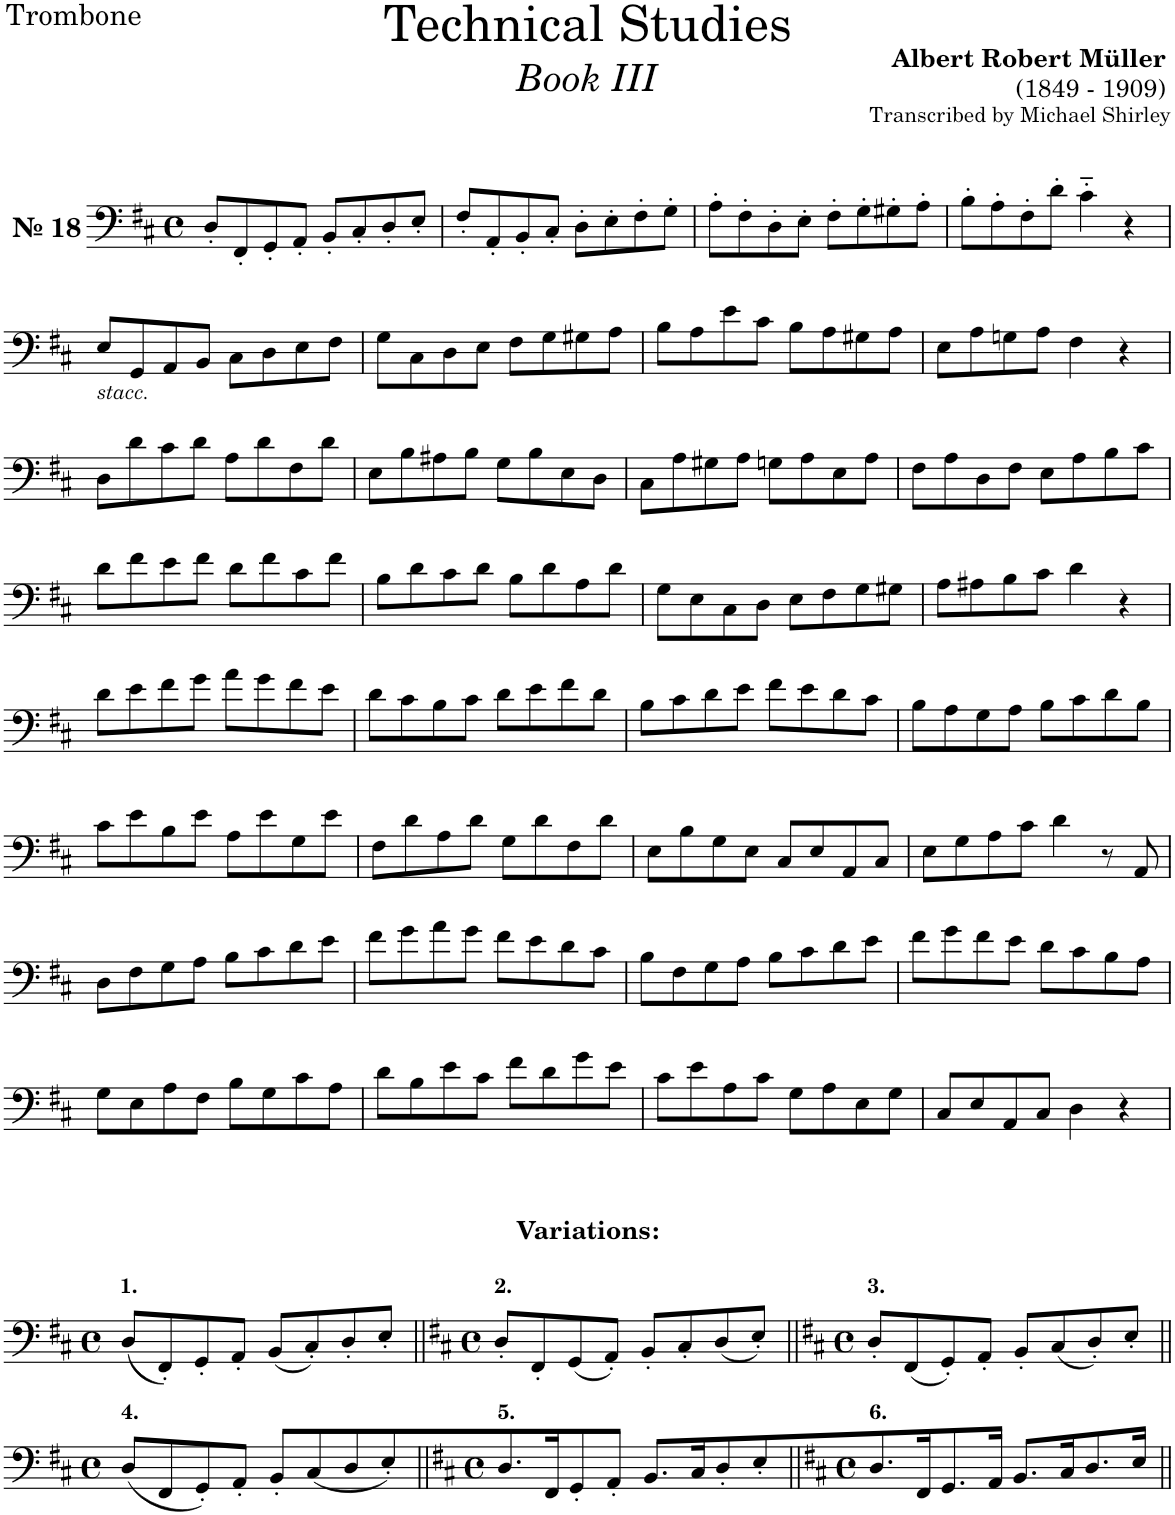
**kern
*part1
*staff1
*I"Trombone
*I'Tbn.
*clefF4
*k[f#c#]
*M4/4
*met(c)
=1
!LO:TX:a:B:t=№ 18
8D'/L
8FF#'/
8GG'/
8AA'/J
8BB'/L
8C#'/
8D'/
8E'/J
=2
8F#'/L
8AA'/
8BB'/
8C#'/J
8D'\L
8E'\
8F#'\
8G'\J
=3
8A'\L
8F#'\
8D'\
8E'\J
8F#'\L
8G'\
8G#X'\
8A'\J
=4
8B'\L
8A'\
8F#'\
8d'\J
4c#'~\
4r
!!LO:LB:g=z
=5
!LO:TX:b:i:t=stacc.
8E/L
8GG/
8AA/
8BB/J
8C#\L
8D\
8E\
8F#\J
=6
8G\L
8C#\
8D\
8E\J
8F#\L
8G\
8G#X\
8A\J
=7
8B\L
8A\
8e\
8c#\J
8B\L
8A\
8G#X\
8A\J
=8
8E\L
8A\
8Gn\
8A\J
4F#\
4r
!!LO:LB:g=z
=9
8D\L
8d\
8c#\
8d\J
8A\L
8d\
8F#\
8d\J
=10
8E\L
8B\
8A#X\
8B\J
8G\L
8B\
8E\
8D\J
=11
8C#\L
8A\
8G#X\
8A\J
8Gn\L
8A\
8E\
8A\J
=12
8F#\L
8A\
8D\
8F#\J
8E\L
8A\
8B\
8c#\J
!!LO:LB:g=z
=13
8d\L
8f#\
8e\
8f#\J
8d\L
8f#\
8c#\
8f#\J
=14
8B\L
8d\
8c#\
8d\J
8B\L
8d\
8A\
8d\J
=15
8G\L
8E\
8C#\
8D\J
8E\L
8F#\
8G\
8G#X\J
=16
8A\L
8A#X\
8B\
8c#\J
4d\
4r
!!LO:LB:g=z
=17
8d\L
8e\
8f#\
8g\J
8a\L
8g\
8f#\
8e\J
=18
8d\L
8c#\
8B\
8c#\J
8d\L
8e\
8f#\
8d\J
=19
8B\L
8c#\
8d\
8e\J
8f#\L
8e\
8d\
8c#\J
=20
8B\L
8A\
8G\
8A\J
8B\L
8c#\
8d\
8B\J
!!LO:LB:g=z
=21
8c#\L
8e\
8B\
8e\J
8A\L
8e\
8G\
8e\J
=22
8F#\L
8d\
8A\
8d\J
8G\L
8d\
8F#\
8d\J
=23
8E\L
8B\
8G\
8E\J
8C#/L
8E/
8AA/
8C#/J
=24
8E\L
8G\
8A\
8c#\J
4d\
8r
8AA/
!!LO:LB:g=z
=25
8D\L
8F#\
8G\
8A\J
8B\L
8c#\
8d\
8e\J
=26
8f#\L
8g\
8a\
8g\J
8f#\L
8e\
8d\
8c#\J
=27
8B\L
8F#\
8G\
8A\J
8B\L
8c#\
8d\
8e\J
=28
8f#\L
8g\
8f#\
8e\J
8d\L
8c#\
8B\
8A\J
!!LO:LB:g=z
=29
8G\L
8E\
8A\
8F#\J
8B\L
8G\
8c#\
8A\J
=30
8d\L
8B\
8e\
8c#\J
8f#\L
8d\
8g\
8e\J
=31
8c#\L
8e\
8A\
8c#\J
8G\L
8A\
8E\
8G\J
=32
8C#/L
8E/
8AA/
8C#/J
4D\
4r
!!LO:LB:g=z
=33
*M4/4
*met(c)
!LO:TX:a:B:t=1.
(8D/L
8FF#'/)
8GG'/
8AA'/J
(8BB/L
8C#'/)
8D'/
8E'/J
=34||
*k[f#c#]
*M4/4
*met(c)
!LO:TX:a:B:t=2.
8D'/L
8FF#'/
(8GG/
8AA'/J)
8BB'/L
8C#'/
(8D/
8E'/J)
=35||
*k[f#c#]
*M4/4
*met(c)
!LO:TX:a:B:t=3.
8D'/L
(8FF#/
8GG'/)
8AA'/J
8BB'/L
(8C#/
8D'/)
8E'/J
!!LO:LB:g=z
=36||
*M4/4
*met(c)
!LO:TX:a:B:t=4.
(8D/L
8FF#/
8GG'/)
8AA'/J
8BB'/L
(8C#/
8D/
8E'/)
=37||
*k[f#c#]
*M4/4
*met(c)
!LO:TX:a:B:t=5.
8.D/
16FF#/L
8GG'/
8AA'/J
8.BB/L
16C#/L
8D'/
8E'/
=38||
*k[f#c#]
*M4/4
*met(c)
!LO:TX:a:B:t=6.
8.D/
16FF#/L
8.GG/
16AA/JL
8.BB/L
16C#/L
8.D/
16E/JL
=||
*-
